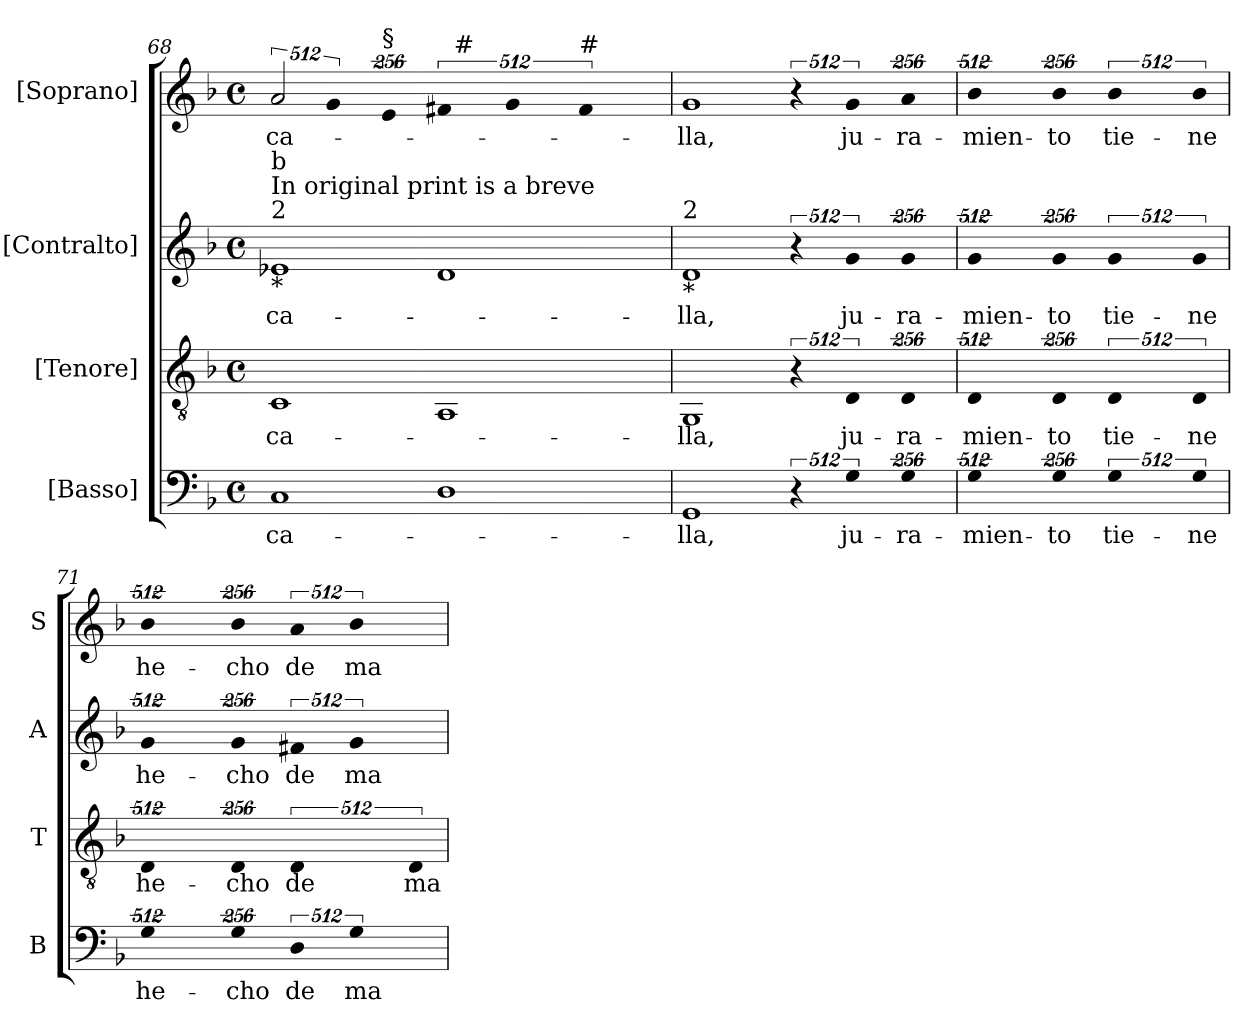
**kern	**text	**kern	**text	**kern	**text	**kern	**text
*part4	*part4	*part3	*part3	*part2	*part2	*part1	*part1
*staff4	*staff4	*staff3	*staff3	*staff2	*staff2	*staff1	*staff1
*I"[Basso]	*	*I"[Tenore]	*	*I"[Contralto]	*	*I"[Soprano]	*
*I'B	*	*I'T	*	*I'A	*	*I'S	*
!!LO:LB:g=z
*clefF4	*	*clefGv2	*	*clefG2	*	*clefG2	*
*k[b-]	*	*k[b-]	*	*k[b-]	*	*k[b-]	*
*F:	*	*F:	*	*F:	*	*F:	*
*M4/4	*	*M4/4	*	*M4/4	*	*M4/4	*
*met(c)	*	*met(c)	*	*met(c)	*	*met(c)	*
=68	=68	=68	=68	=68	=68	=68	=68
!	!LO:LY:b:color=#000000	!	!	!	!	!	!
!	!	!	!LO:LY:b:color=#000000	!	!	!	!
!	!	!	!	!	!LO:LY:b:color=#000000	!LO:N:vis=2	!
!	!	!	!	!LO:TX:b:t=*	!	!	!
!	!	!	!	!LO:TX:t=2	!	!	!
!	!	!	!	!LO:TX:t=In original print is a breve	!	!	!
!	!	!	!	!LO:TX:a:t=b	!	!	!
!	!	!	!	!	!	!	!LO:LY:b:color=#000000
*	*	*	*	*	*	*^	*
1Ci	ca-	1Ci	ca-	1e-i	ca-	1024%341ai/	1ryy	ca-
!	!	!	!	!	!	!LO:N:vis=2	!	!
.	.	.	.	.	.	1024%341gi/	.	.
!	!	!	!	!	!	!LO:TX:a:t=§	!	!
!	!	!	!	!	!	!LO:N:vis=2	!	!
.	.	.	.	.	.	512%171ei/	.	.
!	!	!	!	!	!	!LO:N:vis=2	!	!
1Di	.	1AAi	.	1di	.	1024%341f#i/	32ryy	.
.	.	.	.	.	.	.	256ryy	.
!	!	!	!	!	!	!	!LO:TX:a:t=#	!
.	.	.	.	.	.	.	2ryy	.
!	!	!	!	!	!	!LO:N:vis=2	!	!
.	.	.	.	.	.	1024%341gi/	.	.
.	.	.	.	.	.	.	4ryy	.
!	!	!	!	!	!	!LO:TX:a:t=#	!	!
!	!	!	!	!	!	!LO:N:vis=2	!	!
.	.	.	.	.	.	512%171f#i/	.	.
.	.	.	.	.	.	.	8ryy	.
.	.	.	.	.	.	.	16ryy	.
.	.	.	.	.	.	.	64..ryy	.
*	*	*	*	*	*	*v	*v	*
=69	=69	=69	=69	=69	=69	=69	=69
*	*	*	*	*	*	*^	*
!	!LO:LY:b:color=#000000	!	!	!	!	!	!	!
*	*	*	*	*	*	*v	*v	*
*	*	*	*	*	*	*^	*
!	!	!	!LO:LY:b:color=#000000	!	!	!	!	!
*	*	*	*	*	*	*v	*v	*
*	*	*	*	*	*	*^	*
!	!	!	!	!	!LO:LY:b:color=#000000	!	!	!
*	*	*	*	*	*	*v	*v	*
*	*	*	*	*	*	*^	*
!	!	!	!	!LO:TX:b:t=*	!	!	!	!
!	!	!	!	!LO:TX:t=2	!	!	!	!
!	!	!	!	!	!	!	!	!LO:LY:b:color=#000000
*	*	*	*	*	*	*v	*v	*
1GGi	-lla,	1GGi	-lla,	1di	-lla,	1gi	-lla,
!LO:N:vis=2	!	!LO:N:vis=2	!	!LO:N:vis=2	!	!LO:N:vis=2	!
1024%341r	.	1024%341r	.	1024%341r	.	1024%341r	.
!LO:N:vis=2	!	!	!	!	!	!	!
!	!LO:LY:b:color=#000000	!LO:N:vis=2	!	!	!	!	!
!	!	!	!LO:LY:b:color=#000000	!LO:N:vis=2	!	!	!
!	!	!	!	!	!LO:LY:b:color=#000000	!LO:N:vis=2	!
!	!	!	!	!	!	!	!LO:LY:b:color=#000000
1024%341Gi\	ju-	1024%341Di/	ju-	1024%341gi/	ju-	1024%341gi/	ju-
!LO:N:vis=2	!	!	!	!	!	!	!
!	!LO:LY:b:color=#000000	!LO:N:vis=2	!	!	!	!	!
!	!	!	!LO:LY:b:color=#000000	!LO:N:vis=2	!	!	!
!	!	!	!	!	!LO:LY:b:color=#000000	!LO:N:vis=2	!
!	!	!	!	!	!	!	!LO:LY:b:color=#000000
512%171Gi\	-ra-	512%171Di/	-ra-	512%171gi/	-ra-	512%171ai/	-ra-
=70	=70	=70	=70	=70	=70	=70	=70
!LO:N:vis=1	!	!	!	!	!	!	!
!	!LO:LY:b:color=#000000	!LO:N:vis=1	!	!	!	!	!
!	!	!	!LO:LY:b:color=#000000	!LO:N:vis=1	!	!	!
!	!	!	!	!	!LO:LY:b:color=#000000	!LO:N:vis=1	!
!	!	!	!	!	!	!	!LO:LY:b:color=#000000
512%341Gi	-mien-	512%341Di	-mien-	512%341gi	-mien-	512%341b-i	-mien-
!LO:N:vis=2	!	!	!	!	!	!	!
!	!LO:LY:b:color=#000000	!LO:N:vis=2	!	!	!	!	!
!	!	!	!LO:LY:b:color=#000000	!LO:N:vis=2	!	!	!
!	!	!	!	!	!LO:LY:b:color=#000000	!LO:N:vis=2	!
!	!	!	!	!	!	!	!LO:LY:b:color=#000000
512%171Gi\	-to	512%171Di/	-to	512%171gi/	-to	512%171b-i\	-to
!LO:N:vis=1	!	!	!	!	!	!	!
!	!LO:LY:b:color=#000000	!LO:N:vis=1	!	!	!	!	!
!	!	!	!LO:LY:b:color=#000000	!LO:N:vis=1	!	!	!
!	!	!	!	!	!LO:LY:b:color=#000000	!LO:N:vis=1	!
!	!	!	!	!	!	!	!LO:LY:b:color=#000000
512%341Gi	tie-	512%341Di	tie-	512%341gi	tie-	512%341b-i	tie-
!LO:N:vis=2	!	!	!	!	!	!	!
!	!LO:LY:b:color=#000000	!LO:N:vis=2	!	!	!	!	!
!	!	!	!LO:LY:b:color=#000000	!LO:N:vis=2	!	!	!
!	!	!	!	!	!LO:LY:b:color=#000000	!LO:N:vis=2	!
!	!	!	!	!	!	!	!LO:LY:b:color=#000000
512%171Gi\	-ne	512%171Di/	-ne	512%171gi/	-ne	512%171b-i\	-ne
=71	=71	=71	=71	=71	=71	=71	=71
!LO:N:vis=1	!	!	!	!	!	!	!
!	!LO:LY:b:color=#000000	!LO:N:vis=1	!	!	!	!	!
!	!	!	!LO:LY:b:color=#000000	!LO:N:vis=1	!	!	!
!	!	!	!	!	!LO:LY:b:color=#000000	!LO:N:vis=1	!
!	!	!	!	!	!	!	!LO:LY:b:color=#000000
512%341Gi	he-	512%341Di	he-	512%341gi	he-	512%341b-i	he-
!LO:N:vis=2	!	!	!	!	!	!	!
!	!LO:LY:b:color=#000000	!LO:N:vis=2	!	!	!	!	!
!	!	!	!LO:LY:b:color=#000000	!LO:N:vis=2	!	!	!
!	!	!	!	!	!LO:LY:b:color=#000000	!LO:N:vis=2	!
!	!	!	!	!	!	!	!LO:LY:b:color=#000000
512%171Gi\	-cho	512%171Di/	-cho	512%171gi/	-cho	512%171b-i\	-cho
!LO:N:vis=2	!	!	!	!	!	!	!
!	!LO:LY:b:color=#000000	!LO:N:vis=1	!	!	!	!	!
!	!	!	!LO:LY:b:color=#000000	!LO:N:vis=2	!	!	!
!	!	!	!	!	!LO:LY:b:color=#000000	!LO:N:vis=2	!
!	!	!	!	!	!	!	!LO:LY:b:color=#000000
1024%341Di\	de	512%341Di	de	1024%341f#Xi/	de	1024%341ai/	de
!LO:N:vis=1	!	!	!	!	!	!	!
!	!LO:LY:b:color=#000000	!	!	!LO:N:vis=1	!	!	!
!	!	!	!	!	!LO:LY:b:color=#000000	!LO:N:vis=1	!
!	!	!	!	!	!	!	!LO:LY:b:color=#000000
1024%683Gi	ma-	.	.	1024%683gi	ma-	1024%683b-i	ma-
!	!	!LO:N:vis=2	!	!	!	!	!
!	!	!	!LO:LY:b:color=#000000	!	!	!	!
.	.	512%171Di/	ma-	.	.	.	.
=	=	=	=	=	=	=	=
*-	*-	*-	*-	*-	*-	*-	*-
